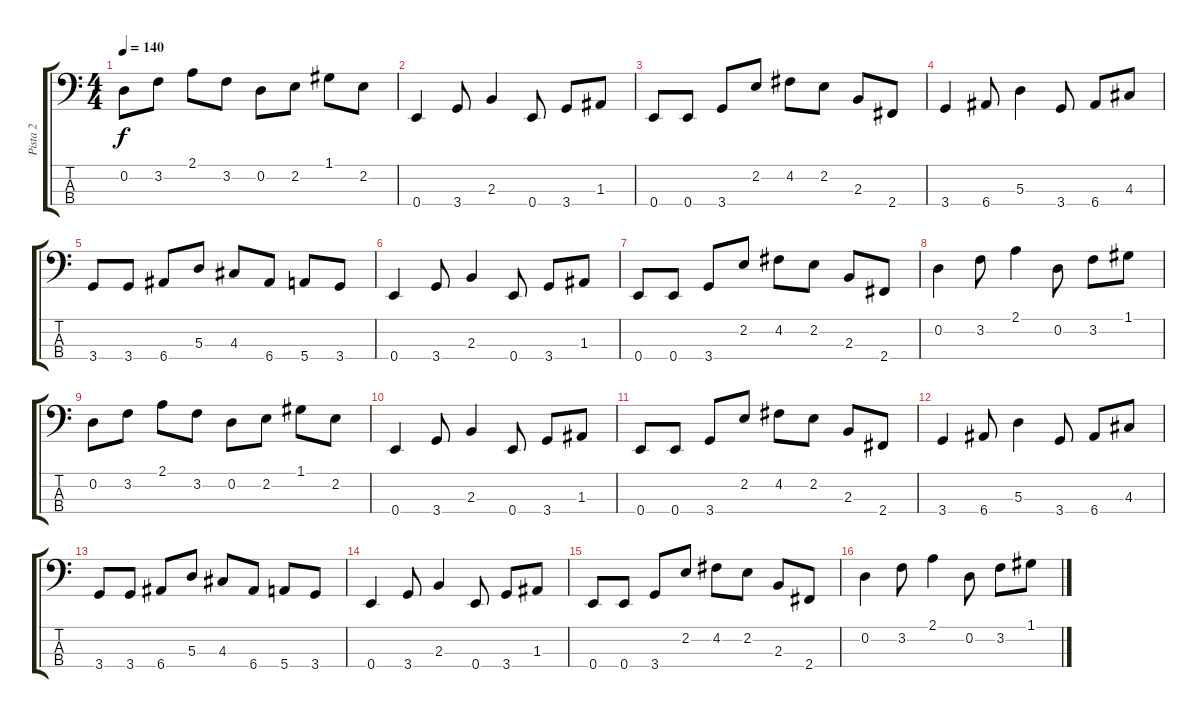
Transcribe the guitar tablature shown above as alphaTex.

\track ("Pista 2" "Pista 2") {instrument electricbassfinger}
\staff {score tabs}
\tuning (G2 D2 A1 E1) {hide}
\ts (4 4)
\tempo 140
\clef f4
\ks c
0.2.8{dy f} 3.2.8 2.1.8 3.2.8 0.2.8 2.2.8 1.1.8 2.2.8 |
0.4.4 3.4.8 2.3.4 0.4.8 3.4.8 1.3.8 |
0.4.8 0.4.8 3.4.8 2.2.8 4.2.8 2.2.8 2.3.8 2.4.8 |
3.4.4 6.4.8 5.3.4 3.4.8 6.4.8 4.3.8 |
3.4.8 3.4.8 6.4.8 5.3.8 4.3.8 6.4.8 5.4.8 3.4.8 |
0.4.4 3.4.8 2.3.4 0.4.8 3.4.8 1.3.8 |
0.4.8 0.4.8 3.4.8 2.2.8 4.2.8 2.2.8 2.3.8 2.4.8 |
0.2.4 3.2.8 2.1.4 0.2.8 3.2.8 1.1.8 |
0.2.8 3.2.8 2.1.8 3.2.8 0.2.8 2.2.8 1.1.8 2.2.8 |
0.4.4 3.4.8 2.3.4 0.4.8 3.4.8 1.3.8 |
0.4.8 0.4.8 3.4.8 2.2.8 4.2.8 2.2.8 2.3.8 2.4.8 |
3.4.4 6.4.8 5.3.4 3.4.8 6.4.8 4.3.8 |
3.4.8 3.4.8 6.4.8 5.3.8 4.3.8 6.4.8 5.4.8 3.4.8 |
0.4.4 3.4.8 2.3.4 0.4.8 3.4.8 1.3.8 |
0.4.8 0.4.8 3.4.8 2.2.8 4.2.8 2.2.8 2.3.8 2.4.8 |
0.2.4 3.2.8 2.1.4 0.2.8 3.2.8 1.1.8
